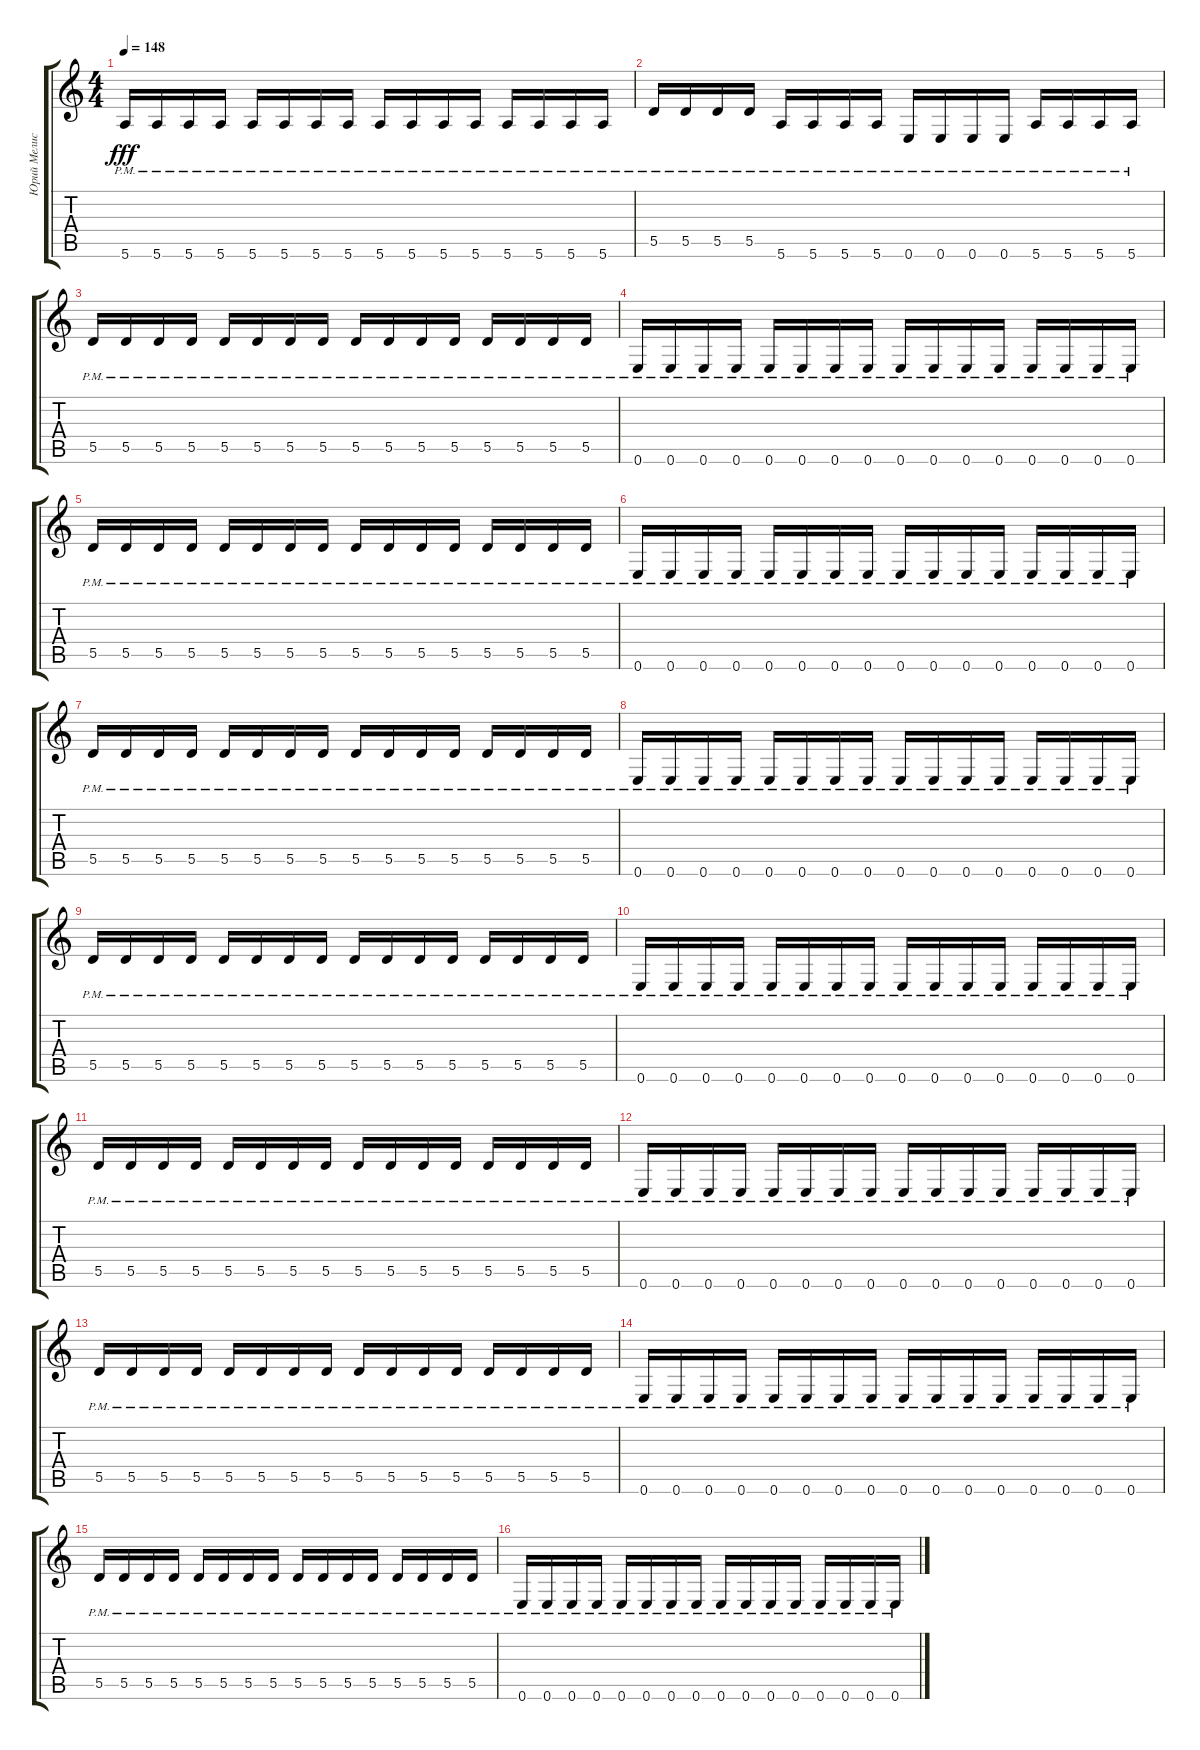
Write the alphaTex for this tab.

\track ("Юрий Мелисов" "Юрий Мелис") {instrument distortionguitar}
\staff {score tabs}
\tuning (E4 B3 G3 D3 A2 E2) {hide}
\ts (4 4)
\tempo 148
\clef g2
\ks c
5.6{pm}.16{dy fff} 5.6{pm}.16 5.6{pm}.16 5.6{pm}.16 5.6{pm}.16 5.6{pm}.16 5.6{pm}.16 5.6{pm}.16 5.6{pm}.16 5.6{pm}.16 5.6{pm}.16 5.6{pm}.16 5.6{pm}.16 5.6{pm}.16 5.6{pm}.16 5.6{pm}.16 |
5.5{pm}.16 5.5{pm}.16 5.5{pm}.16 5.5{pm}.16 5.6{pm}.16 5.6{pm}.16 5.6{pm}.16 5.6{pm}.16 0.6{pm}.16 0.6{pm}.16 0.6{pm}.16 0.6{pm}.16 5.6{pm}.16 5.6{pm}.16 5.6{pm}.16 5.6{pm}.16 |
5.5{pm}.16 5.5{pm}.16 5.5{pm}.16 5.5{pm}.16 5.5{pm}.16 5.5{pm}.16 5.5{pm}.16 5.5{pm}.16 5.5{pm}.16 5.5{pm}.16 5.5{pm}.16 5.5{pm}.16 5.5{pm}.16 5.5{pm}.16 5.5{pm}.16 5.5{pm}.16 |
0.6{pm}.16 0.6{pm}.16 0.6{pm}.16 0.6{pm}.16 0.6{pm}.16 0.6{pm}.16 0.6{pm}.16 0.6{pm}.16 0.6{pm}.16 0.6{pm}.16 0.6{pm}.16 0.6{pm}.16 0.6{pm}.16 0.6{pm}.16 0.6{pm}.16 0.6{pm}.16 |
5.5{pm}.16 5.5{pm}.16 5.5{pm}.16 5.5{pm}.16 5.5{pm}.16 5.5{pm}.16 5.5{pm}.16 5.5{pm}.16 5.5{pm}.16 5.5{pm}.16 5.5{pm}.16 5.5{pm}.16 5.5{pm}.16 5.5{pm}.16 5.5{pm}.16 5.5{pm}.16 |
0.6{pm}.16 0.6{pm}.16 0.6{pm}.16 0.6{pm}.16 0.6{pm}.16 0.6{pm}.16 0.6{pm}.16 0.6{pm}.16 0.6{pm}.16 0.6{pm}.16 0.6{pm}.16 0.6{pm}.16 0.6{pm}.16 0.6{pm}.16 0.6{pm}.16 0.6{pm}.16 |
5.5{pm}.16 5.5{pm}.16 5.5{pm}.16 5.5{pm}.16 5.5{pm}.16 5.5{pm}.16 5.5{pm}.16 5.5{pm}.16 5.5{pm}.16 5.5{pm}.16 5.5{pm}.16 5.5{pm}.16 5.5{pm}.16 5.5{pm}.16 5.5{pm}.16 5.5{pm}.16 |
0.6{pm}.16 0.6{pm}.16 0.6{pm}.16 0.6{pm}.16 0.6{pm}.16 0.6{pm}.16 0.6{pm}.16 0.6{pm}.16 0.6{pm}.16 0.6{pm}.16 0.6{pm}.16 0.6{pm}.16 0.6{pm}.16 0.6{pm}.16 0.6{pm}.16 0.6{pm}.16 |
5.5{pm}.16 5.5{pm}.16 5.5{pm}.16 5.5{pm}.16 5.5{pm}.16 5.5{pm}.16 5.5{pm}.16 5.5{pm}.16 5.5{pm}.16 5.5{pm}.16 5.5{pm}.16 5.5{pm}.16 5.5{pm}.16 5.5{pm}.16 5.5{pm}.16 5.5{pm}.16 |
0.6{pm}.16 0.6{pm}.16 0.6{pm}.16 0.6{pm}.16 0.6{pm}.16 0.6{pm}.16 0.6{pm}.16 0.6{pm}.16 0.6{pm}.16 0.6{pm}.16 0.6{pm}.16 0.6{pm}.16 0.6{pm}.16 0.6{pm}.16 0.6{pm}.16 0.6{pm}.16 |
5.5{pm}.16 5.5{pm}.16 5.5{pm}.16 5.5{pm}.16 5.5{pm}.16 5.5{pm}.16 5.5{pm}.16 5.5{pm}.16 5.5{pm}.16 5.5{pm}.16 5.5{pm}.16 5.5{pm}.16 5.5{pm}.16 5.5{pm}.16 5.5{pm}.16 5.5{pm}.16 |
0.6{pm}.16 0.6{pm}.16 0.6{pm}.16 0.6{pm}.16 0.6{pm}.16 0.6{pm}.16 0.6{pm}.16 0.6{pm}.16 0.6{pm}.16 0.6{pm}.16 0.6{pm}.16 0.6{pm}.16 0.6{pm}.16 0.6{pm}.16 0.6{pm}.16 0.6{pm}.16 |
5.5{pm}.16 5.5{pm}.16 5.5{pm}.16 5.5{pm}.16 5.5{pm}.16 5.5{pm}.16 5.5{pm}.16 5.5{pm}.16 5.5{pm}.16 5.5{pm}.16 5.5{pm}.16 5.5{pm}.16 5.5{pm}.16 5.5{pm}.16 5.5{pm}.16 5.5{pm}.16 |
0.6{pm}.16 0.6{pm}.16 0.6{pm}.16 0.6{pm}.16 0.6{pm}.16 0.6{pm}.16 0.6{pm}.16 0.6{pm}.16 0.6{pm}.16 0.6{pm}.16 0.6{pm}.16 0.6{pm}.16 0.6{pm}.16 0.6{pm}.16 0.6{pm}.16 0.6{pm}.16 |
5.5{pm}.16 5.5{pm}.16 5.5{pm}.16 5.5{pm}.16 5.5{pm}.16 5.5{pm}.16 5.5{pm}.16 5.5{pm}.16 5.5{pm}.16 5.5{pm}.16 5.5{pm}.16 5.5{pm}.16 5.5{pm}.16 5.5{pm}.16 5.5{pm}.16 5.5{pm}.16 |
0.6{pm}.16 0.6{pm}.16 0.6{pm}.16 0.6{pm}.16 0.6{pm}.16 0.6{pm}.16 0.6{pm}.16 0.6{pm}.16 0.6{pm}.16 0.6{pm}.16 0.6{pm}.16 0.6{pm}.16 0.6{pm}.16 0.6{pm}.16 0.6{pm}.16 0.6{pm}.16
